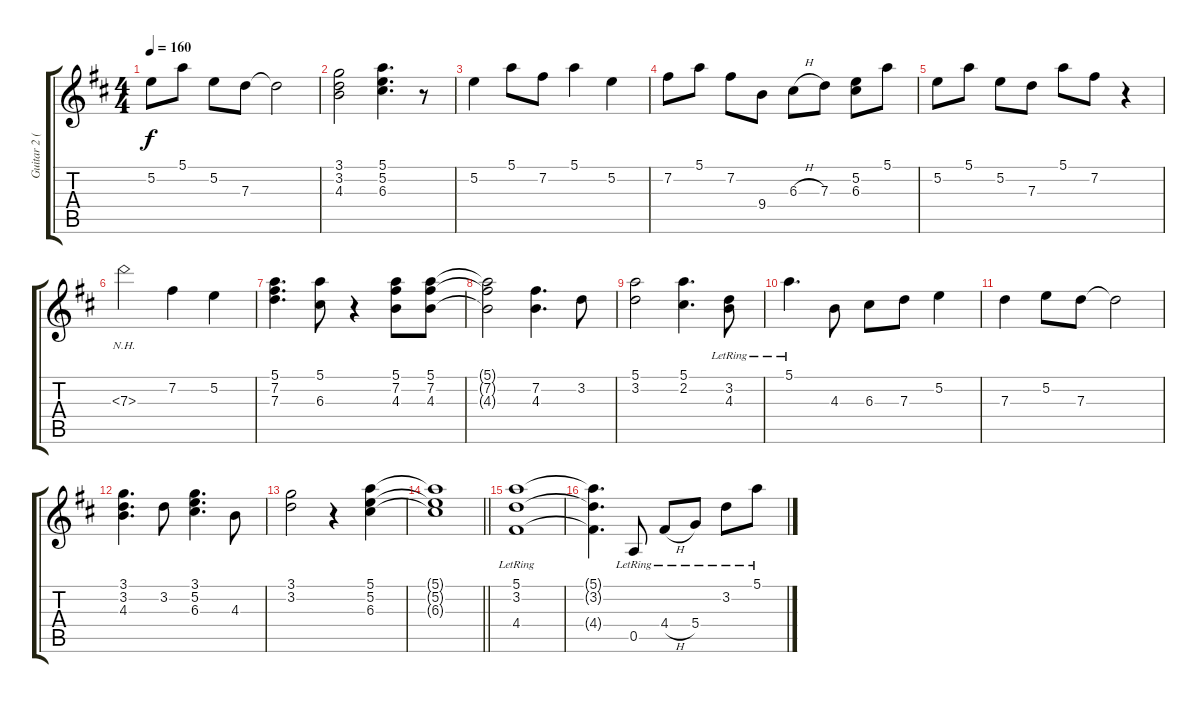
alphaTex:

\track ("Guitar 2 (clean)" "Guitar 2 (") {instrument electricguitarclean}
\staff {score tabs}
\tuning (E4 B3 G3 D3 A2 E2) {hide}
\ts (4 4)
\tempo 160
\clef g2
\ks d
5.2.8{dy f} 5.1.8 5.2.8 7.3.8 7.3{t}.2 |
(3.1 3.2 4.3).2 (5.1 5.2 6.3).4{d} r.8 |
5.2.4 5.1.8 7.2.8 5.1.4 5.2.4 |
7.2.8 5.1.8 7.2.8 9.4.8 6.3{h}.8 7.3.8 (5.2 6.3).8 5.1.8 |
5.2.8 5.1.8 5.2.8 7.3.8 5.1.8 7.2.8 r.4 |
7.3{nh}.2 7.2.4 5.2.4 |
(5.1 7.2 7.3).4{d} (5.1 6.3).8 r.4 (5.1 7.2 4.3).8 (5.1 7.2 4.3).8 |
(5.1{t} 7.2{t} 4.3{t}).2 (7.2 4.3).4{d} 3.2.8 |
(5.1 3.2).2 (5.1 2.2).4{d} (3.2{lr} 4.3{lr}).8 |
5.1{lr}.4{d} 4.3.8 6.3.8 7.3.8 5.2.4 |
7.3.4 5.2.8 7.3.8 7.3{t}.2 |
(3.1 3.2 4.3).4{d} 3.2.8 (3.1 5.2 6.3).4{d} 4.3.8 |
(3.1 3.2).2 r.4 (5.1 5.2 6.3).4 |
\barLineRight lightlight
(5.1{t} 5.2{t} 6.3{t}).1 |
(5.1{lr} 3.2{lr} 4.4{lr}).1 |
(5.1{t} 3.2{t} 4.4{t}).4{d} 0.5{lr}.8 4.4{h lr}.8 5.4{lr}.8 3.2{lr}.8 5.1{lr}.8
